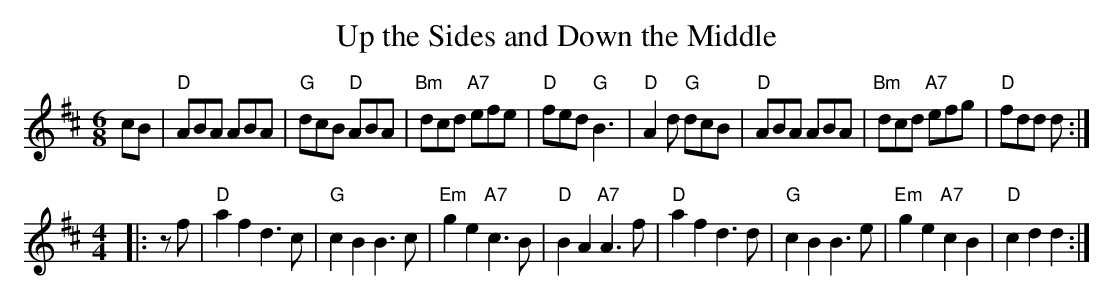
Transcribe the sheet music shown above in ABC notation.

X:1
T: Up the Sides and Down the Middle
M: 6/8
L: 1/8
K: D
cB \
| "D"ABA ABA | "G"dcB "D"ABA | "Bm"dcd "A7"efe | "D"fed "G"B3 \
| "D"A2d "G"dcB | "D"ABA ABA | "Bm"dcd "A7"efg | "D"fdd    d :|
M: 4/4
|: zf \
| "D"a2f2 d3c | "G"c2B2 B3c | "Em"g2e2 "A7"c3B  | "D"B2A2 "A7"A3f \
| "D"a2f2 d3d | "G"c2B2 B3e | "Em"g2e2 "A7"c2B2 | "D"c2d2     d2 :|
